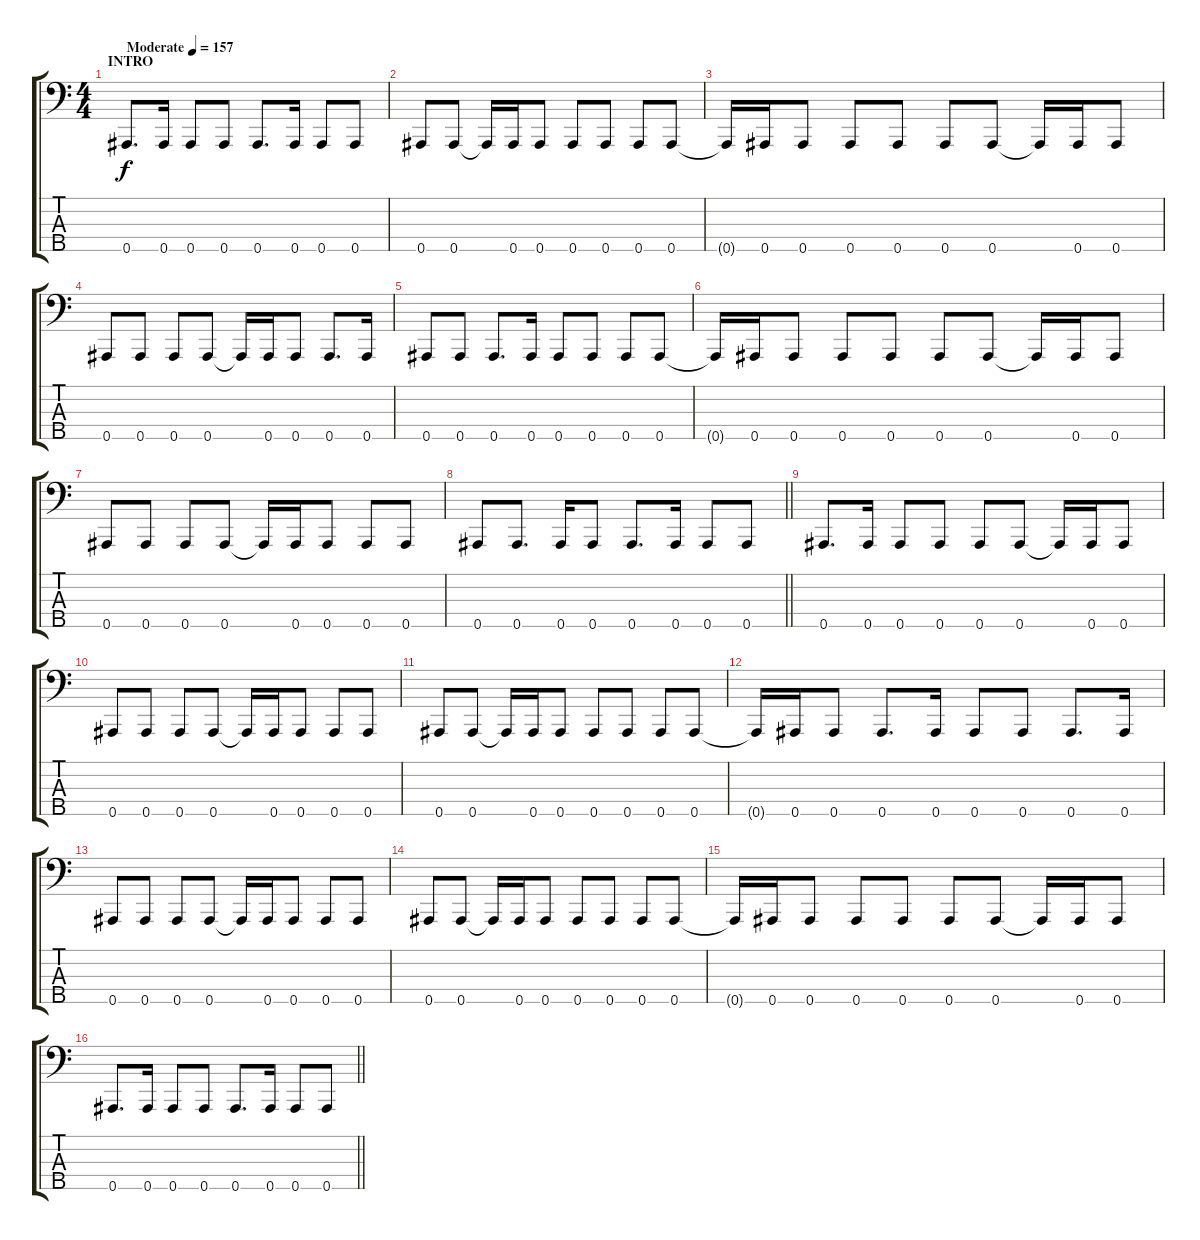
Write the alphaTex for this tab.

\track "" {instrument electricbasspick}
\staff {score tabs}
\tuning (Ab2 Eb2 Bb1 F1 Bb0) {hide}
\ts (4 4)
\section ("" "INTRO")
\tempo (157 "Moderate")
\clef f4
\ks c
0.5.8{d dy f instrument electricbasspick} 0.5.16 0.5.8 0.5.8 0.5.8{d} 0.5.16 0.5.8 0.5.8 |
0.5.8 0.5.8 0.5{t}.16 0.5.16 0.5.8 0.5.8 0.5.8 0.5.8 0.5.8 |
0.5{t}.16 0.5.16 0.5.8 0.5.8 0.5.8 0.5.8 0.5.8 0.5{t}.16 0.5.16 0.5.8 |
0.5.8 0.5.8 0.5.8 0.5.8 0.5{t}.16 0.5.16 0.5.8 0.5.8{d} 0.5.16 |
0.5.8 0.5.8 0.5.8{d} 0.5.16 0.5.8 0.5.8 0.5.8 0.5.8 |
0.5{t}.16 0.5.16 0.5.8 0.5.8 0.5.8 0.5.8 0.5.8 0.5{t}.16 0.5.16 0.5.8 |
0.5.8 0.5.8 0.5.8 0.5.8 0.5{t}.16 0.5.16 0.5.8 0.5.8 0.5.8 |
\barLineRight lightlight
0.5.8 0.5.8{d} 0.5.16 0.5.8 0.5.8{d} 0.5.16 0.5.8 0.5.8 |
0.5.8{d} 0.5.16 0.5.8 0.5.8 0.5.8 0.5.8 0.5{t}.16 0.5.16 0.5.8 |
0.5.8 0.5.8 0.5.8 0.5.8 0.5{t}.16 0.5.16 0.5.8 0.5.8 0.5.8 |
0.5.8 0.5.8 0.5{t}.16 0.5.16 0.5.8 0.5.8 0.5.8 0.5.8 0.5.8 |
0.5{t}.16 0.5.16 0.5.8 0.5.8{d} 0.5.16 0.5.8 0.5.8 0.5.8{d} 0.5.16 |
0.5.8 0.5.8 0.5.8 0.5.8 0.5{t}.16 0.5.16 0.5.8 0.5.8 0.5.8 |
0.5.8 0.5.8 0.5{t}.16 0.5.16 0.5.8 0.5.8 0.5.8 0.5.8 0.5.8 |
0.5{t}.16 0.5.16 0.5.8 0.5.8 0.5.8 0.5.8 0.5.8 0.5{t}.16 0.5.16 0.5.8 |
\barLineRight lightlight
0.5.8{d} 0.5.16 0.5.8 0.5.8 0.5.8{d} 0.5.16 0.5.8 0.5.8
